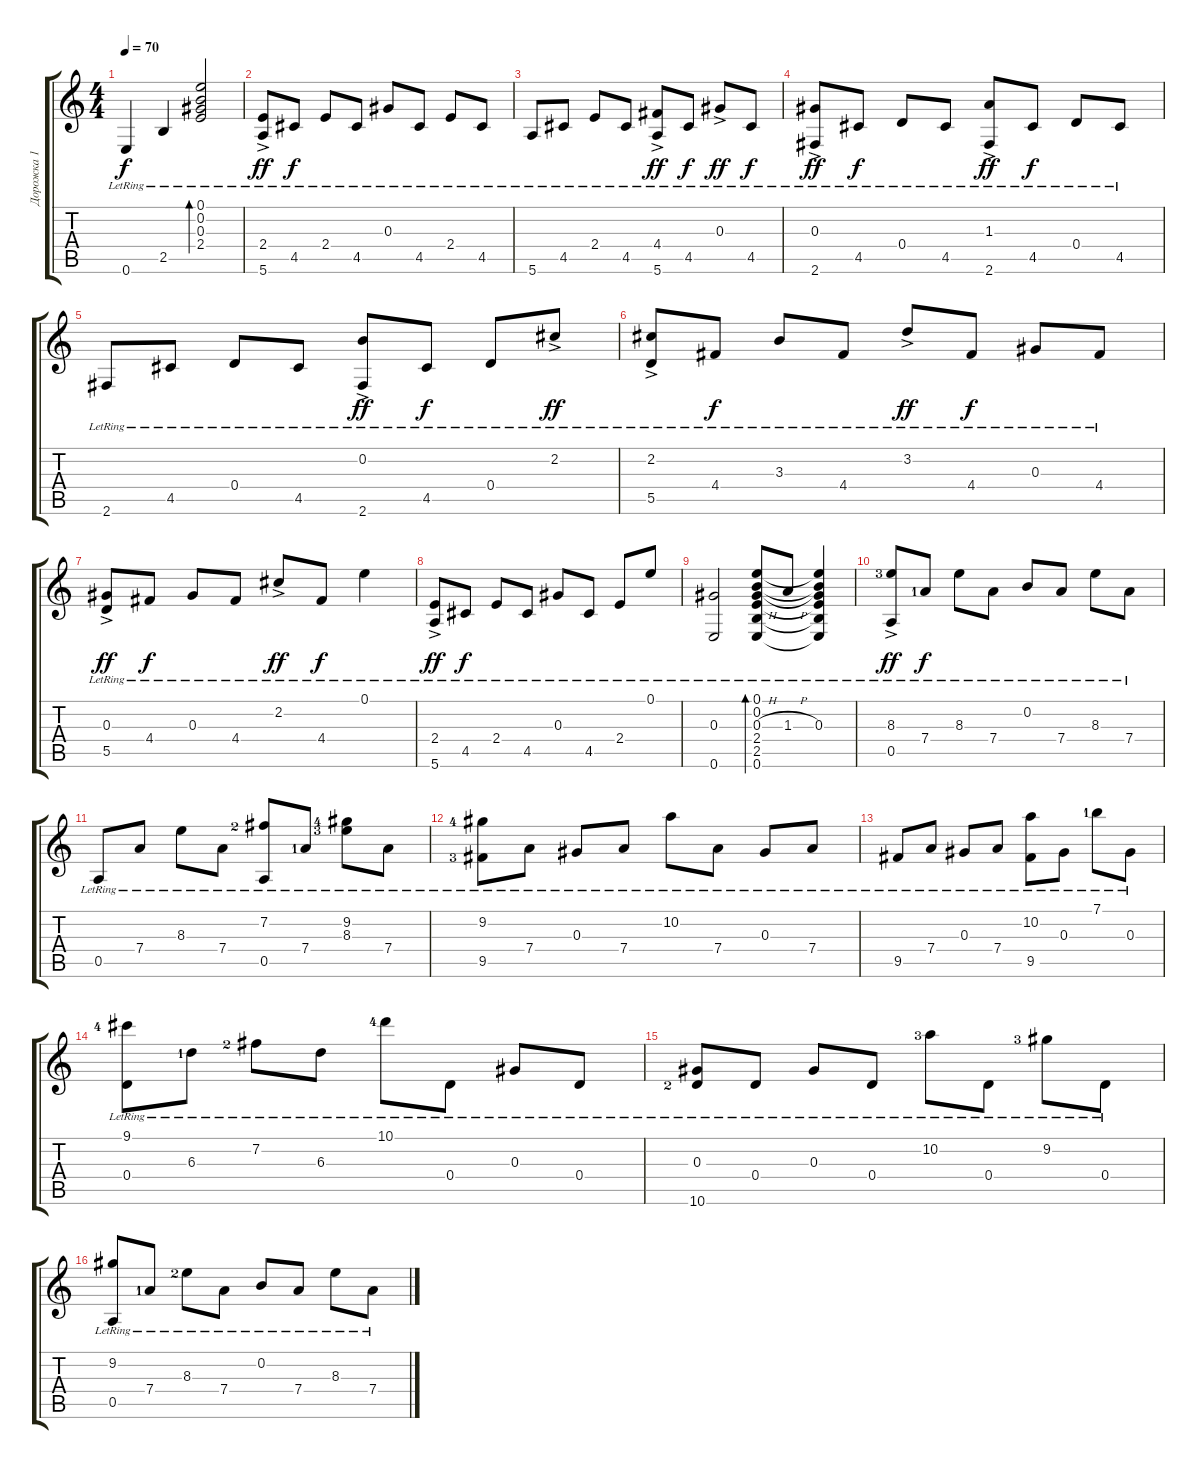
\track ("Дорожка 1" "Дорожка 1") {instrument electricguitarjazz}
\staff {score tabs}
\tuning (E4 B3 Ab3 D3 A2 E2) {hide}
\ts (4 4)
\tempo 70
\clef g2
\ks c
0.6{lr}.4{dy f} 2.5{lr}.4 (0.1{lr} 0.2{lr} 0.3{lr} 2.4).2{bd 60} |
(2.4{ac lr} 5.6{ac lr}).8{dy ff} 4.5{lr}.8{dy f} 2.4{lr}.8 4.5{lr}.8 0.3{lr}.8 4.5{lr}.8 2.4{lr}.8 4.5{lr}.8 |
5.6{lr}.8 4.5{lr}.8 2.4{lr}.8 4.5{lr}.8 (4.4{ac lr} 5.6{ac lr}).8{dy ff} 4.5{lr}.8{dy f} 0.3{ac lr}.8{dy ff} 4.5{lr}.8{dy f} |
(0.3{ac lr} 2.6{ac lr}).8{dy ff} 4.5{lr}.8{dy f} 0.4{lr}.8 4.5{lr}.8 (1.3{ac lr} 2.6).8{dy ff} 4.5{lr}.8{dy f} 0.4{lr}.8 4.5{lr}.8 |
2.6{lr}.8 4.5{lr}.8 0.4{lr}.8 4.5{lr}.8 (0.2{ac lr} 2.6{ac lr}).8{dy ff} 4.5{lr}.8{dy f} 0.4{lr}.8 2.2{ac lr}.8{dy ff} |
(2.2{ac lr} 5.5{ac lr}).8 4.4{lr}.8{dy f} 3.3{lr}.8 4.4{lr}.8 3.2{ac lr}.8{dy ff} 4.4{lr}.8{dy f} 0.3{lr}.8 4.4{lr}.8 |
(0.3{ac lr} 5.5{ac lr}).8{dy ff} 4.4{lr}.8{dy f} 0.3{lr}.8 4.4{lr}.8 2.2{ac lr}.8{dy ff} 4.4{lr}.8{dy f} 0.1{lr}.4 |
(2.4{ac lr} 5.6{ac lr}).8{dy ff} 4.5{lr}.8{dy f} 2.4{lr}.8 4.5{lr}.8 0.3{lr}.8 4.5{lr}.8 2.4{lr}.8 0.1{lr}.8 |
(0.3{lr} 0.6{lr}).2 (0.1{lr} 0.2{lr} 0.3{h lr} 2.4{lr} 2.5{lr} 0.6{lr}).8{bd 60} 1.3{h lr}.8 (0.1{t} 0.2{t} 0.3{lr} 2.4{t} 2.5{t} 0.6{t}).4 |
(8.3{ac lr lf 4} 0.5{ac lr}).8{dy ff} 7.4{lr lf 2}.8{dy f} 8.3{lr}.8 7.4{lr}.8 0.2{lr}.8 7.4{lr}.8 8.3{lr}.8 7.4{lr}.8 |
0.5{lr}.8 7.4{lr}.8 8.3{lr}.8 7.4{lr}.8 (7.2{lr lf 3} 0.5{lr}).8 7.4{lr lf 2}.8 (9.2{lf 5} 8.3{lr lf 4}).8 7.4{lr}.8 |
(9.2{lr lf 5} 9.5{lr lf 4}).8 7.4{lr}.8 0.3{lr}.8 7.4{lr}.8 10.2{lr}.8 7.4{lr}.8 0.3{lr}.8 7.4{lr}.8 |
9.5{lr}.8 7.4{lr}.8 0.3{lr}.8 7.4{lr}.8 (10.2{lr} 9.5).8 0.3{lr}.8 7.1{lr lf 2}.8 0.3{lr}.8 |
(9.1{lr lf 5} 0.4{lr}).8 6.3{lr lf 2}.8 7.2{lr lf 3}.8 6.3{lr}.8 10.1{lr lf 5}.8 0.4{lr}.8 0.3{lr}.8 0.4{lr}.8 |
(0.3{lr} 10.6{lr lf 3}).8 0.4{lr}.8 0.3{lr}.8 0.4{lr}.8 10.2{lr lf 4}.8 0.4{lr}.8 9.2{lr lf 4}.8 0.4{lr}.8 |
(9.2{lr} 0.5{lr}).8 7.4{lr lf 2}.8 8.3{lr lf 3}.8 7.4{lr}.8 0.2{lr}.8 7.4{lr}.8 8.3{lr}.8 7.4{lr}.8
